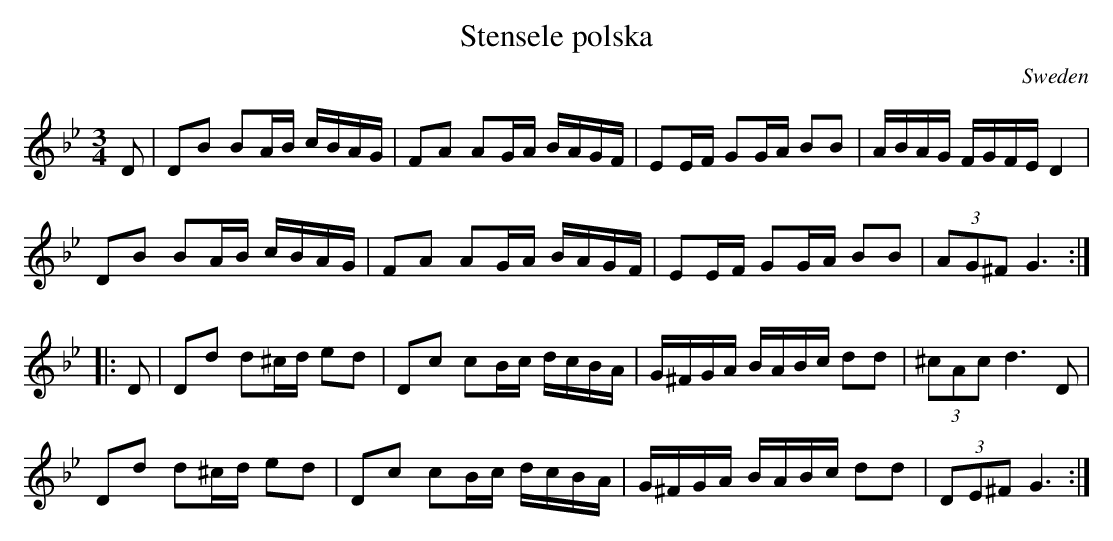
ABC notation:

X:1
T:Stensele polska
L:1/16
M:3/4
O:Sweden
K:G minor
D2|D2B2 B2AB cBAG|F2A2 A2GA BAGF|E2EF G2GA B2B2|ABAG FGFE D4|
D2B2 B2AB cBAG|F2A2 A2GA BAGF|E2EF G2GA B2B2|(3A2G2^F2 G6:|
|:D2|D2d2 d2^cd e2d2|D2c2 c2Bc dcBA|G^FGA BABc d2d2|(3^c2A2c2 d6D2|
D2d2 d2^cd e2d2|D2c2 c2Bc dcBA|G^FGA BABc d2d2|(3D2E2^F2 G6:|
